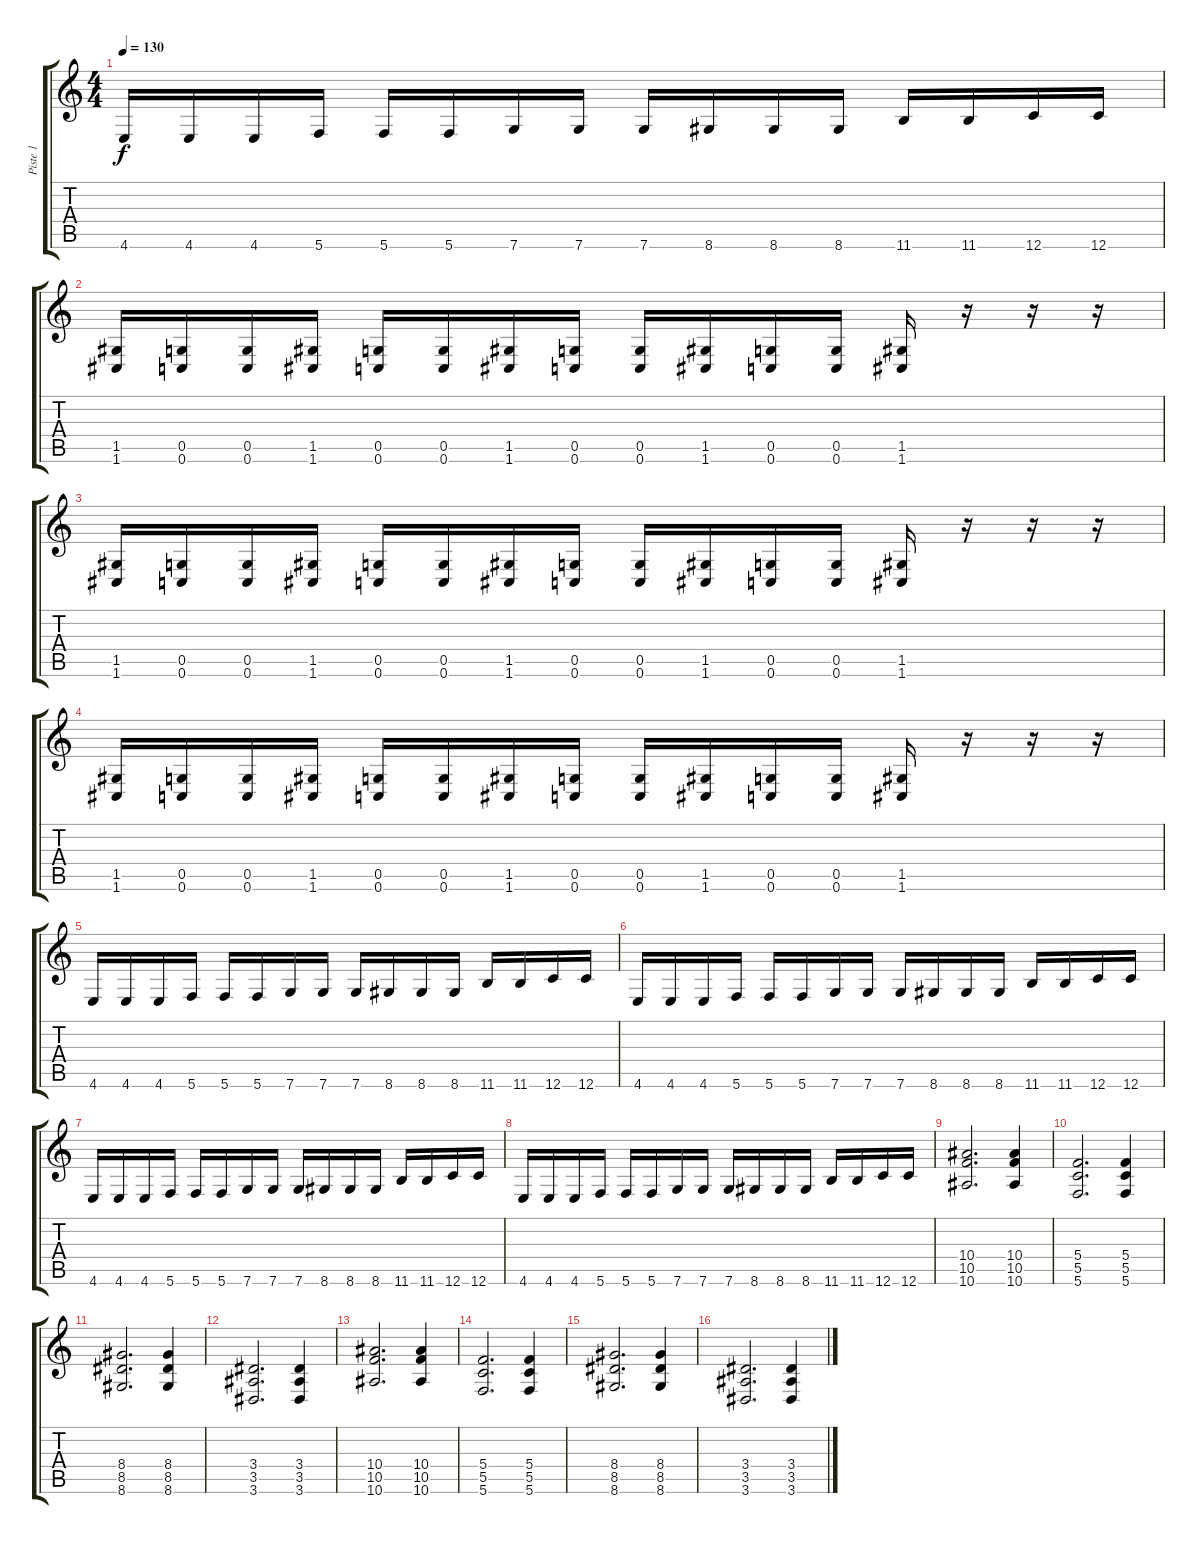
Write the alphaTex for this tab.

\track ("Piste 1" "Piste 1") {instrument distortionguitar}
\staff {score tabs}
\tuning (D4 A3 F3 C3 G2 C2) {hide}
\ts (4 4)
\tempo 130
\clef g2
\ks c
4.6.16{dy f} 4.6.16 4.6.16 5.6.16 5.6.16 5.6.16 7.6.16 7.6.16 7.6.16 8.6.16 8.6.16 8.6.16 11.6.16 11.6.16 12.6.16 12.6.16 |
(1.5 1.6).16 (0.5 0.6).16 (0.5 0.6).16 (1.5 1.6).16 (0.5 0.6).16 (0.5 0.6).16 (1.5 1.6).16 (0.5 0.6).16 (0.5 0.6).16 (1.5 1.6).16 (0.5 0.6).16 (0.5 0.6).16 (1.5 1.6).16 r.16 r.16 r.16 |
(1.5 1.6).16 (0.5 0.6).16 (0.5 0.6).16 (1.5 1.6).16 (0.5 0.6).16 (0.5 0.6).16 (1.5 1.6).16 (0.5 0.6).16 (0.5 0.6).16 (1.5 1.6).16 (0.5 0.6).16 (0.5 0.6).16 (1.5 1.6).16 r.16 r.16 r.16 |
(1.5 1.6).16 (0.5 0.6).16 (0.5 0.6).16 (1.5 1.6).16 (0.5 0.6).16 (0.5 0.6).16 (1.5 1.6).16 (0.5 0.6).16 (0.5 0.6).16 (1.5 1.6).16 (0.5 0.6).16 (0.5 0.6).16 (1.5 1.6).16 r.16 r.16 r.16 |
4.6.16 4.6.16 4.6.16 5.6.16 5.6.16 5.6.16 7.6.16 7.6.16 7.6.16 8.6.16 8.6.16 8.6.16 11.6.16 11.6.16 12.6.16 12.6.16 |
4.6.16 4.6.16 4.6.16 5.6.16 5.6.16 5.6.16 7.6.16 7.6.16 7.6.16 8.6.16 8.6.16 8.6.16 11.6.16 11.6.16 12.6.16 12.6.16 |
4.6.16 4.6.16 4.6.16 5.6.16 5.6.16 5.6.16 7.6.16 7.6.16 7.6.16 8.6.16 8.6.16 8.6.16 11.6.16 11.6.16 12.6.16 12.6.16 |
4.6.16 4.6.16 4.6.16 5.6.16 5.6.16 5.6.16 7.6.16 7.6.16 7.6.16 8.6.16 8.6.16 8.6.16 11.6.16 11.6.16 12.6.16 12.6.16 |
(10.4 10.5 10.6).2{d} (10.4 10.5 10.6).4 |
(5.4 5.5 5.6).2{d} (5.4 5.5 5.6).4 |
(8.4 8.5 8.6).2{d} (8.4 8.5 8.6).4 |
(3.4 3.5 3.6).2{d} (3.4 3.5 3.6).4 |
(10.4 10.5 10.6).2{d} (10.4 10.5 10.6).4 |
(5.4 5.5 5.6).2{d} (5.4 5.5 5.6).4 |
(8.4 8.5 8.6).2{d} (8.4 8.5 8.6).4 |
(3.4 3.5 3.6).2{d} (3.4 3.5 3.6).4
